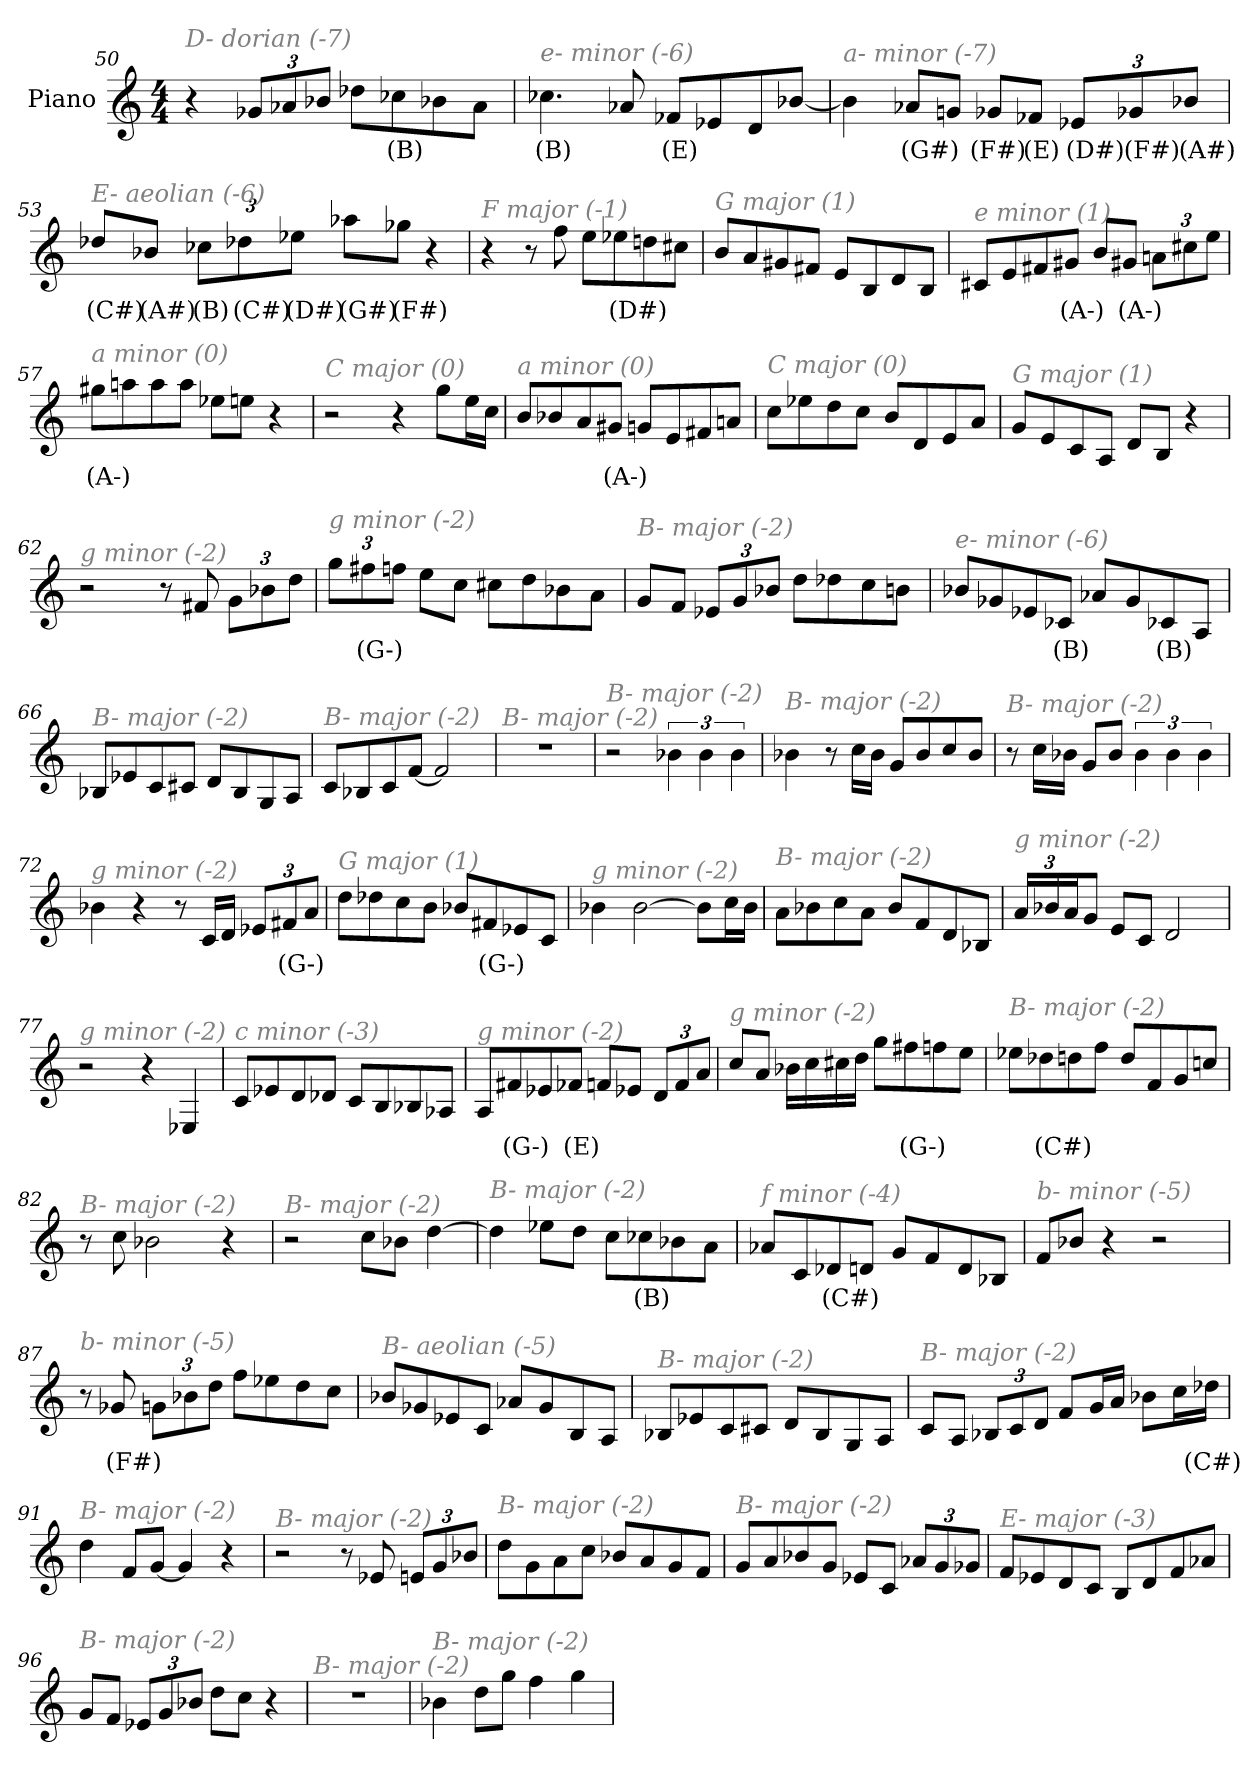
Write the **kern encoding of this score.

**kern	**text
*part1	*part1
*staff1	*staff1
*I"Piano	*
*I'Pno	*
!!LO:LB:g=z
*clefG2	*
*k[]	*
*M4/4	*
=50	=50
!LO:TX:i:color=#808080:t=D- dorian (-7)	!
4r	.
*Xbrackettup	*
12g-X/L	.
12a-X/	.
12b-X/J	.
8dd-X\L	.
8cc-Xi\	(B)
8b-X\	.
8a-\J	.
=51	=51
!LO:TX:i:color=#808080:t=e- minor (-6)	!
4.cc-Xi\	(B)
8a-X/	.
8f-Xi/L	(E)
8e-X/	.
8d/	.
[8b-X/J	.
=52	=52
!LO:TX:i:color=#808080:t=a- minor (-7)	!
4b-\]	.
8a-Xi/L	(G#)
8gn/J	.
8g-Xi/L	(F#)
8f-Xi/J	(E)
12e-Xi/L	(D#)
12g-Xi/	(F#)
12b-Xi/J	(A#)
=53	=53
!LO:TX:i:color=#808080:t=E- aeolian (-6)	!
8dd-Xi/L	(C#)
8b-Xi/J	(A#)
12cc-Xi\L	(B)
12dd-Xi\	(C#)
12ee-Xi\J	(D#)
8aa-Xi\L	(G#)
8gg-Xi\J	(F#)
4r	.
!!LO:LB:g=z
=54	=54
!LO:TX:i:color=#808080:t=F major (-1)	!
4r	.
8r	.
8ff\	.
8ee\L	.
8ee-Xi\	(D#)
8ddn\	.
8cc#Xj\J	.
=55	=55
!LO:TX:i:color=#808080:t=G major (1)	!
8b/L	.
8a/	.
8g#Xj/	.
8f#X/J	.
8e/L	.
8B/	.
8d/	.
8B/J	.
=56	=56
!LO:TX:i:color=#808080:t=e minor (1)	!
8c#X/L	.
8e/	.
8f#X/	.
8g#Xi/J	(A-)
8b/L	.
8g#Xi/J	(A-)
12an\L	.
12cc#X\	.
12ee\J	.
=57	=57
!LO:TX:i:color=#808080:t=a minor (0)	!
8gg#Xi\L	(A-)
8aan\	.
8aa\	.
8aa\J	.
8ee-X\L	.
8een\J	.
4r	.
!!LO:LB:g=z
=58	=58
!LO:TX:i:color=#808080:t=C major (0)	!
2r	.
4r	.
8gg\L	.
16ee\L	.
16cc\JJ	.
=59	=59
!LO:TX:i:color=#808080:t=a minor (0)	!
8b/L	.
8b-X/	.
8a/	.
8g#Xi/J	(A-)
8g/L	.
8e/	.
8f#X/	.
8an/J	.
=60	=60
!LO:TX:i:color=#808080:t=C major (0)	!
8cc\L	.
8ee-X\	.
8dd\	.
8cc\J	.
8b/L	.
8d/	.
8e/	.
8a/J	.
=61	=61
!LO:TX:i:color=#808080:t=G major (1)	!
8g/L	.
8e/	.
8c/	.
8A/J	.
8d/L	.
8B/J	.
4r	.
!!LO:LB:g=z
=62	=62
!LO:TX:i:color=#808080:t=g minor (-2)	!
2r	.
8r	.
8f#X/	.
12g\L	.
12b-X\	.
12dd\J	.
=63	=63
!LO:TX:i:color=#808080:t=g minor (-2)	!
12gg\L	.
12ff#Xi\	(G-)
12ff\J	.
8ee\L	.
8cc\J	.
8cc#X\L	.
8dd\	.
8b-X\	.
8a\J	.
=64	=64
!LO:TX:i:color=#808080:t=B- major (-2)	!
8g/L	.
8f/J	.
12e-X/L	.
12g/	.
12b-X/J	.
8dd\L	.
8dd-X\	.
8cc\	.
8bn\J	.
=65	=65
!LO:TX:i:color=#808080:t=e- minor (-6)	!
8b-X/L	.
8g-X/	.
8e-X/	.
8c-Xi/J	(B)
8a-X/L	.
8g-/	.
8c-Xi/	(B)
8A/J	.
!!LO:LB:g=z
=66	=66
!LO:TX:i:color=#808080:t=B- major (-2)	!
8B-X/L	.
8e-X/	.
8c/	.
8c#X/J	.
8d/L	.
8B-/	.
8G/	.
8A/J	.
=67	=67
!LO:TX:i:color=#808080:t=B- major (-2)	!
8c/L	.
8B-X/	.
8c/	.
[8f/J	.
2f/]	.
=68	=68
!LO:TX:i:color=#808080:t=B- major (-2)	!
1r	.
=69	=69
!LO:TX:i:color=#808080:t=B- major (-2)	!
2r	.
*brackettup	*
6b-X\	.
6b-\	.
6b-\	.
=70	=70
!LO:TX:i:color=#808080:t=B- major (-2)	!
4b-X\	.
8r	.
16cc\LL	.
16b-\JJ	.
8g/L	.
8b-/	.
8cc/	.
8b-/J	.
!!LO:LB:g=z
=71	=71
!LO:TX:i:color=#808080:t=B- major (-2)	!
8r	.
16cc\LL	.
16b-X\JJ	.
8g/L	.
8b-/J	.
6b-\	.
6b-\	.
6b-\	.
=72	=72
!LO:TX:i:color=#808080:t=g minor (-2)	!
4b-X\	.
4r	.
8r	.
16c/LL	.
16d/JJ	.
*Xbrackettup	*
12e-X/L	.
12f#Xi/	(G-)
12a/J	.
=73	=73
!LO:TX:i:color=#808080:t=G major (1)	!
8dd\L	.
8dd-X\	.
8cc\	.
8b\J	.
8b-X/L	.
8f#Xi/	(G-)
8e-X/	.
8c/J	.
=74	=74
!LO:TX:i:color=#808080:t=g minor (-2)	!
4b-X\	.
[2b-\	.
8b-\L]	.
16cc\L	.
16b-\JJ	.
!!LO:LB:g=z
=75	=75
!LO:TX:i:color=#808080:t=B- major (-2)	!
8a\L	.
8b-X\	.
8cc\	.
8a\J	.
8b-/L	.
8f/	.
8d/	.
8B-X/J	.
=76	=76
!LO:TX:i:color=#808080:t=g minor (-2)	!
24a/LL	.
24b-X/	.
24a/J	.
8g/J	.
8e/L	.
8c/J	.
2d/	.
=77	=77
!LO:TX:i:color=#808080:t=g minor (-2)	!
2r	.
4r	.
4E-X/	.
=78	=78
!LO:TX:i:color=#808080:t=c minor (-3)	!
8c/L	.
8e-X/	.
8d/	.
8d-X/J	.
8c/L	.
8B/	.
8B-X/	.
8A-X/J	.
!!LO:LB:g=z
=79	=79
!LO:TX:i:color=#808080:t=g minor (-2)	!
8A/L	.
8f#Xi/	(G-)
8e-X/	.
8f-Xi/J	(E)
8f/L	.
8e-X/J	.
12d/L	.
12f/	.
12a/J	.
=80	=80
!LO:TX:i:color=#808080:t=g minor (-2)	!
8cc/L	.
8a/J	.
16b-X\LL	.
16cc\	.
16cc#X\	.
16dd\JJ	.
8gg\L	.
8ff#Xi\	(G-)
8ff\	.
8ee\J	.
=81	=81
!LO:TX:i:color=#808080:t=B- major (-2)	!
8ee-X\L	.
8dd-Xi\	(C#)
8dd\	.
8ff\J	.
8dd/L	.
8f/	.
8g/	.
8ccn/J	.
=82	=82
!LO:TX:i:color=#808080:t=B- major (-2)	!
8r	.
8cc\	.
2b-X\	.
4r	.
!!LO:LB:g=z
=83	=83
!LO:TX:i:color=#808080:t=B- major (-2)	!
2r	.
8cc\L	.
8b-X\J	.
[4dd\	.
=84	=84
!LO:TX:i:color=#808080:t=B- major (-2)	!
4dd\]	.
8ee-X\L	.
8dd\J	.
8cc\L	.
8cc-Xi\	(B)
8b-X\	.
8a\J	.
=85	=85
!LO:TX:i:color=#808080:t=f minor (-4)	!
8a-X/L	.
8c/	.
8d-Xi/	(C#)
8d/J	.
8g/L	.
8f/	.
8d/	.
8B-X/J	.
=86	=86
!LO:TX:i:color=#808080:t=b- minor (-5)	!
8f/L	.
8b-X/J	.
4r	.
2r	.
=87	=87
!LO:TX:i:color=#808080:t=b- minor (-5)	!
8r	.
8g-Xi/	(F#)
12g\L	.
12b-X\	.
12dd\J	.
8ff\L	.
8ee-X\	.
8dd\	.
8cc\J	.
!!LO:LB:g=z
=88	=88
!LO:TX:i:color=#808080:t=B- aeolian (-5)	!
8b-X/L	.
8g-X/	.
8e-X/	.
8c/J	.
8a-X/L	.
8g-/	.
8B/	.
8A/J	.
=89	=89
!LO:TX:i:color=#808080:t=B- major (-2)	!
8B-X/L	.
8e-X/	.
8c/	.
8c#X/J	.
8d/L	.
8B-/	.
8G/	.
8A/J	.
=90	=90
!LO:TX:i:color=#808080:t=B- major (-2)	!
8c/L	.
8A/J	.
12B-X/L	.
12c/	.
12d/J	.
8f/L	.
16g/L	.
16a/JJ	.
8b-X\L	.
16cc\L	.
16dd-Xi\JJ	(C#)
=91	=91
!LO:TX:i:color=#808080:t=B- major (-2)	!
4dd\	.
8f/L	.
[8g/J	.
4g/]	.
4r	.
!!LO:PB:g=z
=92	=92
!LO:TX:i:color=#808080:t=B- major (-2)	!
2r	.
8r	.
8e-X/	.
12en/L	.
12g/	.
12b-X/J	.
=93	=93
!LO:TX:i:color=#808080:t=B- major (-2)	!
8dd\L	.
8g\	.
8a\	.
8cc\J	.
8b-X/L	.
8a/	.
8g/	.
8f/J	.
=94	=94
!LO:TX:i:color=#808080:t=B- major (-2)	!
8g/L	.
8a/	.
8b-X/	.
8g/J	.
8e-X/L	.
8c/J	.
12a-X/L	.
12g/	.
12g-X/J	.
=95	=95
!LO:TX:i:color=#808080:t=E- major (-3)	!
8f/L	.
8e-X/	.
8d/	.
8c/J	.
8B/L	.
8d/	.
8f/	.
8a-X/J	.
!!LO:LB:g=z
=96	=96
!LO:TX:i:color=#808080:t=B- major (-2)	!
8g/L	.
8f/J	.
12e-X/L	.
12g/	.
12b-X/J	.
8dd\L	.
8cc\J	.
4r	.
=97	=97
!LO:TX:i:color=#808080:t=B- major (-2)	!
1r	.
=98	=98
!LO:TX:i:color=#808080:t=B- major (-2)	!
4b-X\	.
8dd\L	.
8gg\J	.
4ff\	.
4gg\	.
=	=
*-	*-
